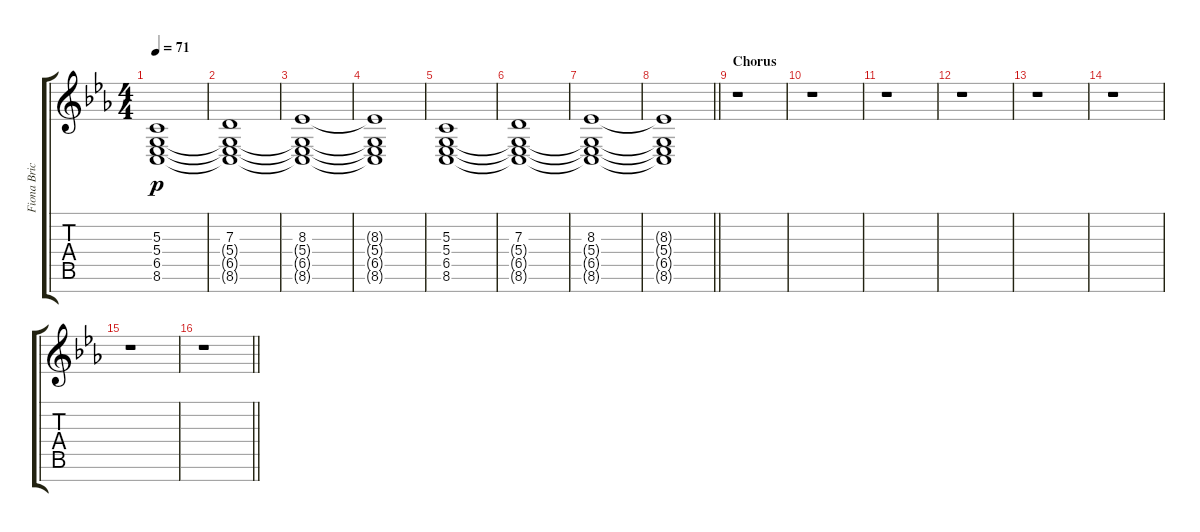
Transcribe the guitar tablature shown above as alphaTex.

\track ("Fiona Brice [Keyboards]" "Fiona Bric") {instrument pad2warm}
\staff {score tabs}
\tuning (E4 B3 G3 D3 A2 E2 B1) {hide}
\ts (4 4)
\tempo 71
\clef g2
\ks cminor
(5.3 5.4 6.5 8.6).1{dy p} |
(7.3 5.4{t} 6.5{t} 8.6{t}).1 |
(8.3 5.4{t} 6.5{t} 8.6{t}).1 |
(8.3{t} 5.4{t} 6.5{t} 8.6{t}).1 |
(5.3 5.4 6.5 8.6).1 |
(7.3 5.4{t} 6.5{t} 8.6{t}).1 |
(8.3 5.4{t} 6.5{t} 8.6{t}).1 |
\barLineRight lightlight
(8.3{t} 5.4{t} 6.5{t} 8.6{t}).1 |
\section ("" "Chorus")
r.1 |
r.1 |
r.1 |
r.1 |
r.1 |
r.1 |
r.1 |
\barLineRight lightlight
r.1
